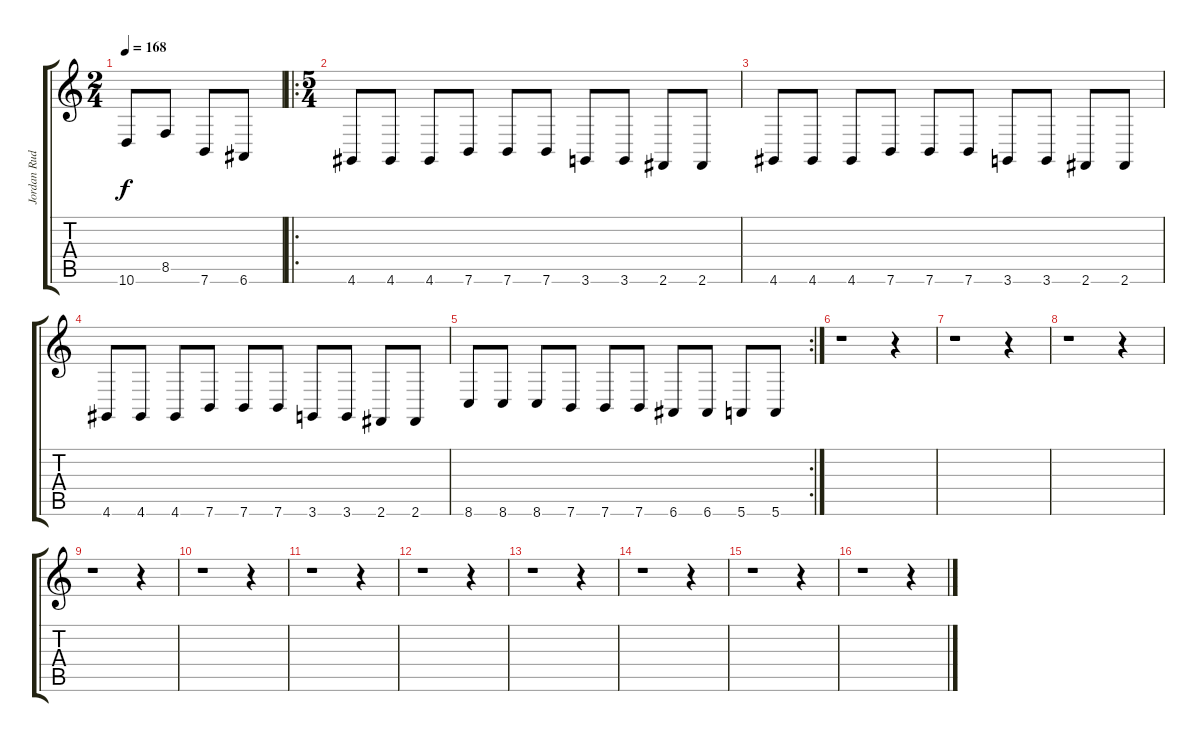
\track ("Jordan Rudess - Keyboard" "Jordan Rud") {instrument stringensemble1}
\staff {score tabs}
\tuning (E4 B3 G3 D3 A2 E2) {hide}
\ts (2 4)
\tempo 168
\clef g2
\ks c
10.6.8{dy f} 8.5.8 7.6.8 6.6.8 |
\ro
\ts (5 4)
4.6.8 4.6.8 4.6.8 7.6.8 7.6.8 7.6.8 3.6.8 3.6.8 2.6.8 2.6.8 |
4.6.8 4.6.8 4.6.8 7.6.8 7.6.8 7.6.8 3.6.8 3.6.8 2.6.8 2.6.8 |
4.6.8 4.6.8 4.6.8 7.6.8 7.6.8 7.6.8 3.6.8 3.6.8 2.6.8 2.6.8 |
\rc 2
8.6.8 8.6.8 8.6.8 7.6.8 7.6.8 7.6.8 6.6.8 6.6.8 5.6.8 5.6.8 |
r.1 r.4 |
r.1 r.4 |
r.1 r.4 |
r.1 r.4 |
r.1 r.4 |
r.1 r.4 |
r.1 r.4 |
r.1 r.4 |
r.1 r.4 |
r.1 r.4 |
r.1 r.4
